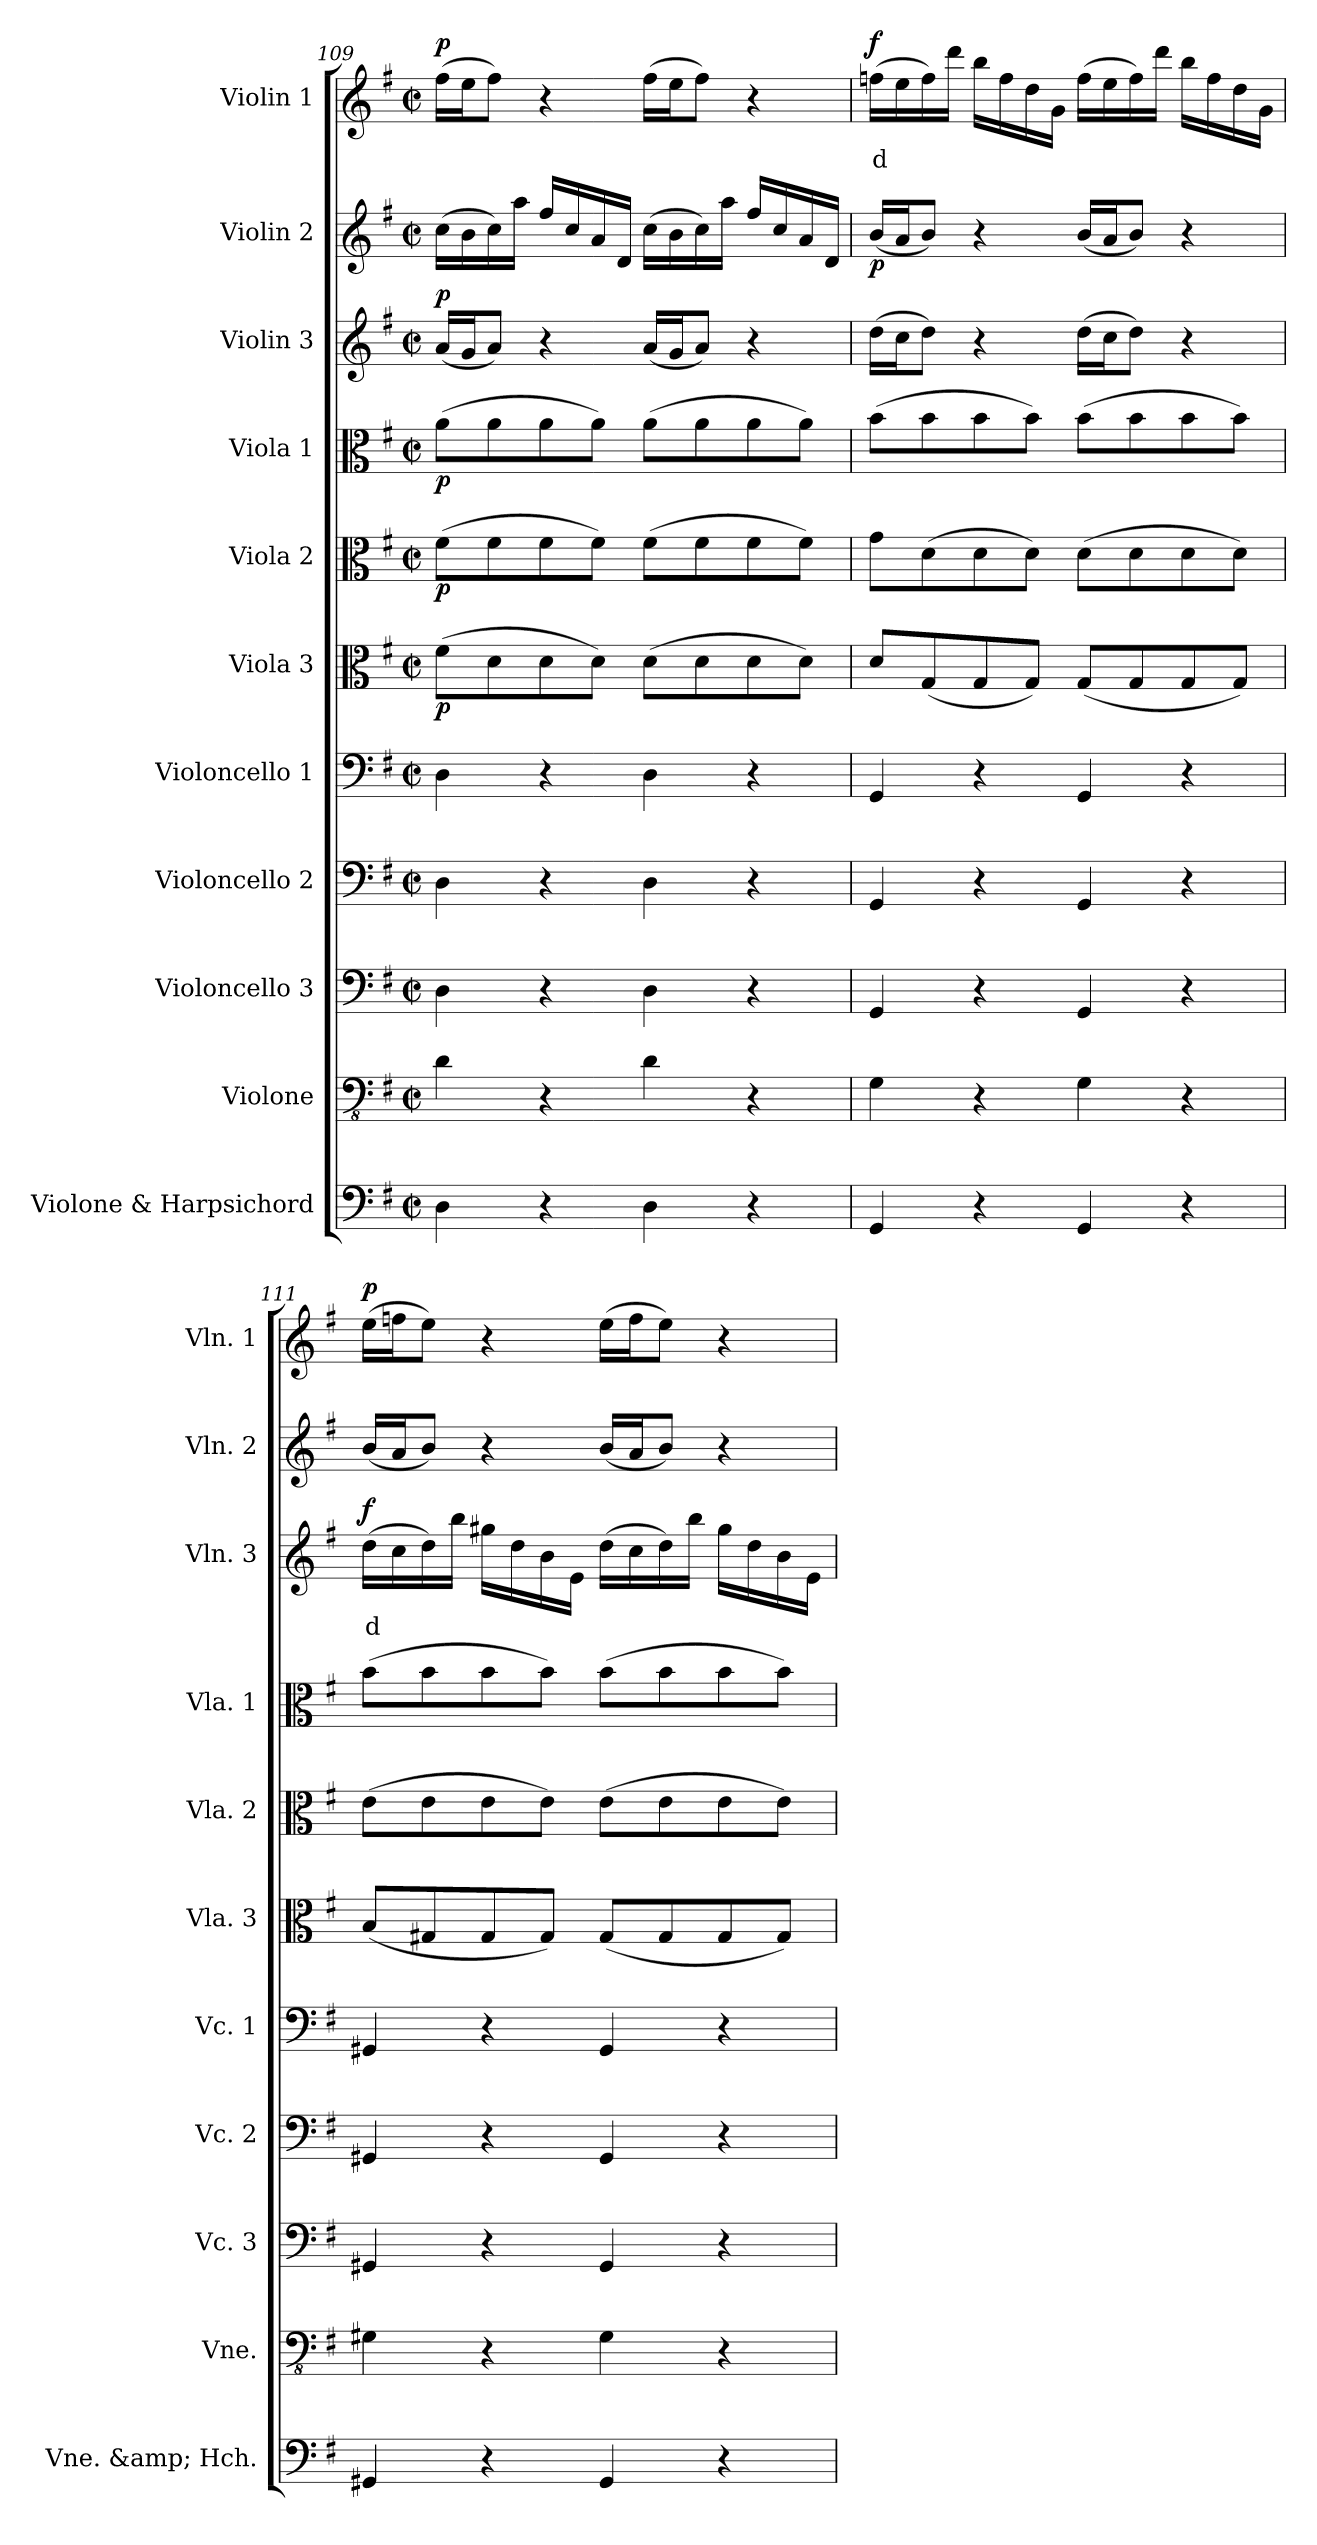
**kern	**kern	**kern	**kern	**kern	**kern	**dynam	**kern	**dynam	**kern	**dynam	**kern	**text	**dynam	**kern	**dynam	**kern	**text	**dynam
*part11	*part10	*part9	*part8	*part7	*part6	*part6	*part5	*part5	*part4	*part4	*part3	*part3	*part3	*part2	*part2	*part1	*part1	*part1
*staff11	*staff10	*staff9	*staff8	*staff7	*staff6	*staff6	*staff5	*staff5	*staff4	*staff4	*staff3	*staff3	*staff3	*staff2	*staff2	*staff1	*staff1	*staff1
*I"Violone &amp; Harpsichord	*I"Violone	*I"Violoncello 3	*I"Violoncello 2	*I"Violoncello 1	*I"Viola 3	*	*I"Viola 2	*	*I"Viola 1	*	*I"Violin 3	*	*	*I"Violin 2	*	*I"Violin 1	*	*
*I'Vne. &amp; Hch.	*I'Vne.	*I'Vc. 3	*I'Vc. 2	*I'Vc. 1	*I'Vla. 3	*	*I'Vla. 2	*	*I'Vla. 1	*	*I'Vln. 3	*	*	*I'Vln. 2	*	*I'Vln. 1	*	*
*clefF4	*clefFv4	*clefF4	*clefF4	*clefF4	*clefC3	*	*clefC3	*	*clefC3	*	*clefG2	*	*	*clefG2	*	*clefG2	*	*
*	*ITrd7c12	*	*	*	*	*	*	*	*	*	*	*	*	*	*	*	*	*
*k[f#]	*k[f#]	*k[f#]	*k[f#]	*k[f#]	*k[f#]	*	*k[f#]	*	*k[f#]	*	*k[f#]	*	*	*k[f#]	*	*k[f#]	*	*
*M4/4	*M4/4	*M4/4	*M4/4	*M4/4	*M4/4	*	*M4/4	*	*M4/4	*	*M4/4	*	*	*M4/4	*	*M4/4	*	*
*met(c|)	*met(c|)	*met(c|)	*met(c|)	*met(c|)	*met(c|)	*	*met(c|)	*	*met(c|)	*	*met(c|)	*	*	*met(c|)	*	*met(c|)	*	*
=109	=109	=109	=109	=109	=109	=109	=109	=109	=109	=109	=109	=109	=109	=109	=109	=109	=109	=109
!	!	!	!	!	!	!LO:DY:b	!	!LO:DY:b	!	!LO:DY:b	!	!	!LO:DY:b	!	!	!	!	!LO:DY:b
4D\	4DD	4D\	4D\	4D\	(8f#\L	p	(8f#\L	p	(8a\L	p	(16a/LL	.	p	(16cc\LL	.	(16ff#\LL	.	p
.	.	.	.	.	.	.	.	.	.	.	16g/J	.	.	16b\	.	16ee\J	.	.
.	.	.	.	.	8d\	.	8f#\	.	8a\	.	8a/J)	.	.	16cc\)	.	8ff#\J)	.	.
.	.	.	.	.	.	.	.	.	.	.	.	.	.	16aa\JJ	.	.	.	.
4r	4r	4r	4r	4r	8d\	.	8f#\	.	8a\	.	4r	.	.	16ff#/LL	.	4r	.	.
.	.	.	.	.	.	.	.	.	.	.	.	.	.	16cc/	.	.	.	.
.	.	.	.	.	8d\J)	.	8f#\J)	.	8a\J)	.	.	.	.	16a/	.	.	.	.
.	.	.	.	.	.	.	.	.	.	.	.	.	.	16d/JJ	.	.	.	.
4D\	4DD	4D\	4D\	4D\	(8d\L	.	(8f#\L	.	(8a\L	.	(16a/LL	.	.	(16cc\LL	.	(16ff#\LL	.	.
.	.	.	.	.	.	.	.	.	.	.	16g/J	.	.	16b\	.	16ee\J	.	.
.	.	.	.	.	8d\	.	8f#\	.	8a\	.	8a/J)	.	.	16cc\)	.	8ff#\J)	.	.
.	.	.	.	.	.	.	.	.	.	.	.	.	.	16aa\JJ	.	.	.	.
4r	4r	4r	4r	4r	8d\	.	8f#\	.	8a\	.	4r	.	.	16ff#/LL	.	4r	.	.
.	.	.	.	.	.	.	.	.	.	.	.	.	.	16cc/	.	.	.	.
.	.	.	.	.	8d\J)	.	8f#\J)	.	8a\J)	.	.	.	.	16a/	.	.	.	.
.	.	.	.	.	.	.	.	.	.	.	.	.	.	16d/JJ	.	.	.	.
=110	=110	=110	=110	=110	=110	=110	=110	=110	=110	=110	=110	=110	=110	=110	=110	=110	=110	=110
!	!	!	!	!	!	!	!	!	!	!	!	!	!	!	!LO:DY:b	!	!LO:LY:color=#FF0000	!LO:DY:b
4GG/	4GGG	4GG/	4GG/	4GG/	8d/L	.	8g\L	.	(8b\L	.	(16dd\LL	.	.	(16b/LL	p	(16ffn\LL	d	f
.	.	.	.	.	.	.	.	.	.	.	16cc\J	.	.	16a/J	.	16ee\	.	.
.	.	.	.	.	(8G/	.	(8d\	.	8b\	.	8dd\J)	.	.	8b/J)	.	16ff\)	.	.
.	.	.	.	.	.	.	.	.	.	.	.	.	.	.	.	16ddd\JJ	.	.
4r	4r	4r	4r	4r	8G/	.	8d\	.	8b\	.	4r	.	.	4r	.	16bb\LL	.	.
.	.	.	.	.	.	.	.	.	.	.	.	.	.	.	.	16ff\	.	.
.	.	.	.	.	8G/J)	.	8d\J)	.	8b\J)	.	.	.	.	.	.	16dd\	.	.
.	.	.	.	.	.	.	.	.	.	.	.	.	.	.	.	16g\JJ	.	.
4GG/	4GGG	4GG/	4GG/	4GG/	(8G/L	.	(8d\L	.	(8b\L	.	(16dd\LL	.	.	(16b/LL	.	(16ff\LL	.	.
.	.	.	.	.	.	.	.	.	.	.	16cc\J	.	.	16a/J	.	16ee\	.	.
.	.	.	.	.	8G/	.	8d\	.	8b\	.	8dd\J)	.	.	8b/J)	.	16ff\)	.	.
.	.	.	.	.	.	.	.	.	.	.	.	.	.	.	.	16ddd\JJ	.	.
4r	4r	4r	4r	4r	8G/	.	8d\	.	8b\	.	4r	.	.	4r	.	16bb\LL	.	.
.	.	.	.	.	.	.	.	.	.	.	.	.	.	.	.	16ff\	.	.
.	.	.	.	.	8G/J)	.	8d\J)	.	8b\J)	.	.	.	.	.	.	16dd\	.	.
.	.	.	.	.	.	.	.	.	.	.	.	.	.	.	.	16g\JJ	.	.
=111	=111	=111	=111	=111	=111	=111	=111	=111	=111	=111	=111	=111	=111	=111	=111	=111	=111	=111
!	!	!	!	!	!	!	!	!	!	!	!	!LO:LY:color=#FF0000	!LO:DY:b	!	!	!	!	!LO:DY:b
4GG#X/	4GGG#X	4GG#X/	4GG#X/	4GG#X/	(8B/L	.	(8e\L	.	(8b\L	.	(16dd\LL	d	f	(16b/LL	.	(16ee\LL	.	p
.	.	.	.	.	.	.	.	.	.	.	16cc\	.	.	16a/J	.	16ffn\J	.	.
.	.	.	.	.	8G#X/	.	8e\	.	8b\	.	16dd\)	.	.	8b/J)	.	8ee\J)	.	.
.	.	.	.	.	.	.	.	.	.	.	16bb\JJ	.	.	.	.	.	.	.
4r	4r	4r	4r	4r	8G#/	.	8e\	.	8b\	.	16gg#X\LL	.	.	4r	.	4r	.	.
.	.	.	.	.	.	.	.	.	.	.	16dd\	.	.	.	.	.	.	.
.	.	.	.	.	8G#/J)	.	8e\J)	.	8b\J)	.	16b\	.	.	.	.	.	.	.
.	.	.	.	.	.	.	.	.	.	.	16e\JJ	.	.	.	.	.	.	.
4GG#/	4GGG#	4GG#/	4GG#/	4GG#/	(8G#/L	.	(8e\L	.	(8b\L	.	(16dd\LL	.	.	(16b/LL	.	(16ee\LL	.	.
.	.	.	.	.	.	.	.	.	.	.	16cc\	.	.	16a/J	.	16ff\J	.	.
.	.	.	.	.	8G#/	.	8e\	.	8b\	.	16dd\)	.	.	8b/J)	.	8ee\J)	.	.
.	.	.	.	.	.	.	.	.	.	.	16bb\JJ	.	.	.	.	.	.	.
4r	4r	4r	4r	4r	8G#/	.	8e\	.	8b\	.	16gg#\LL	.	.	4r	.	4r	.	.
.	.	.	.	.	.	.	.	.	.	.	16dd\	.	.	.	.	.	.	.
.	.	.	.	.	8G#/J)	.	8e\J)	.	8b\J)	.	16b\	.	.	.	.	.	.	.
.	.	.	.	.	.	.	.	.	.	.	16e\JJ	.	.	.	.	.	.	.
=	=	=	=	=	=	=	=	=	=	=	=	=	=	=	=	=	=	=
*-	*-	*-	*-	*-	*-	*-	*-	*-	*-	*-	*-	*-	*-	*-	*-	*-	*-	*-
